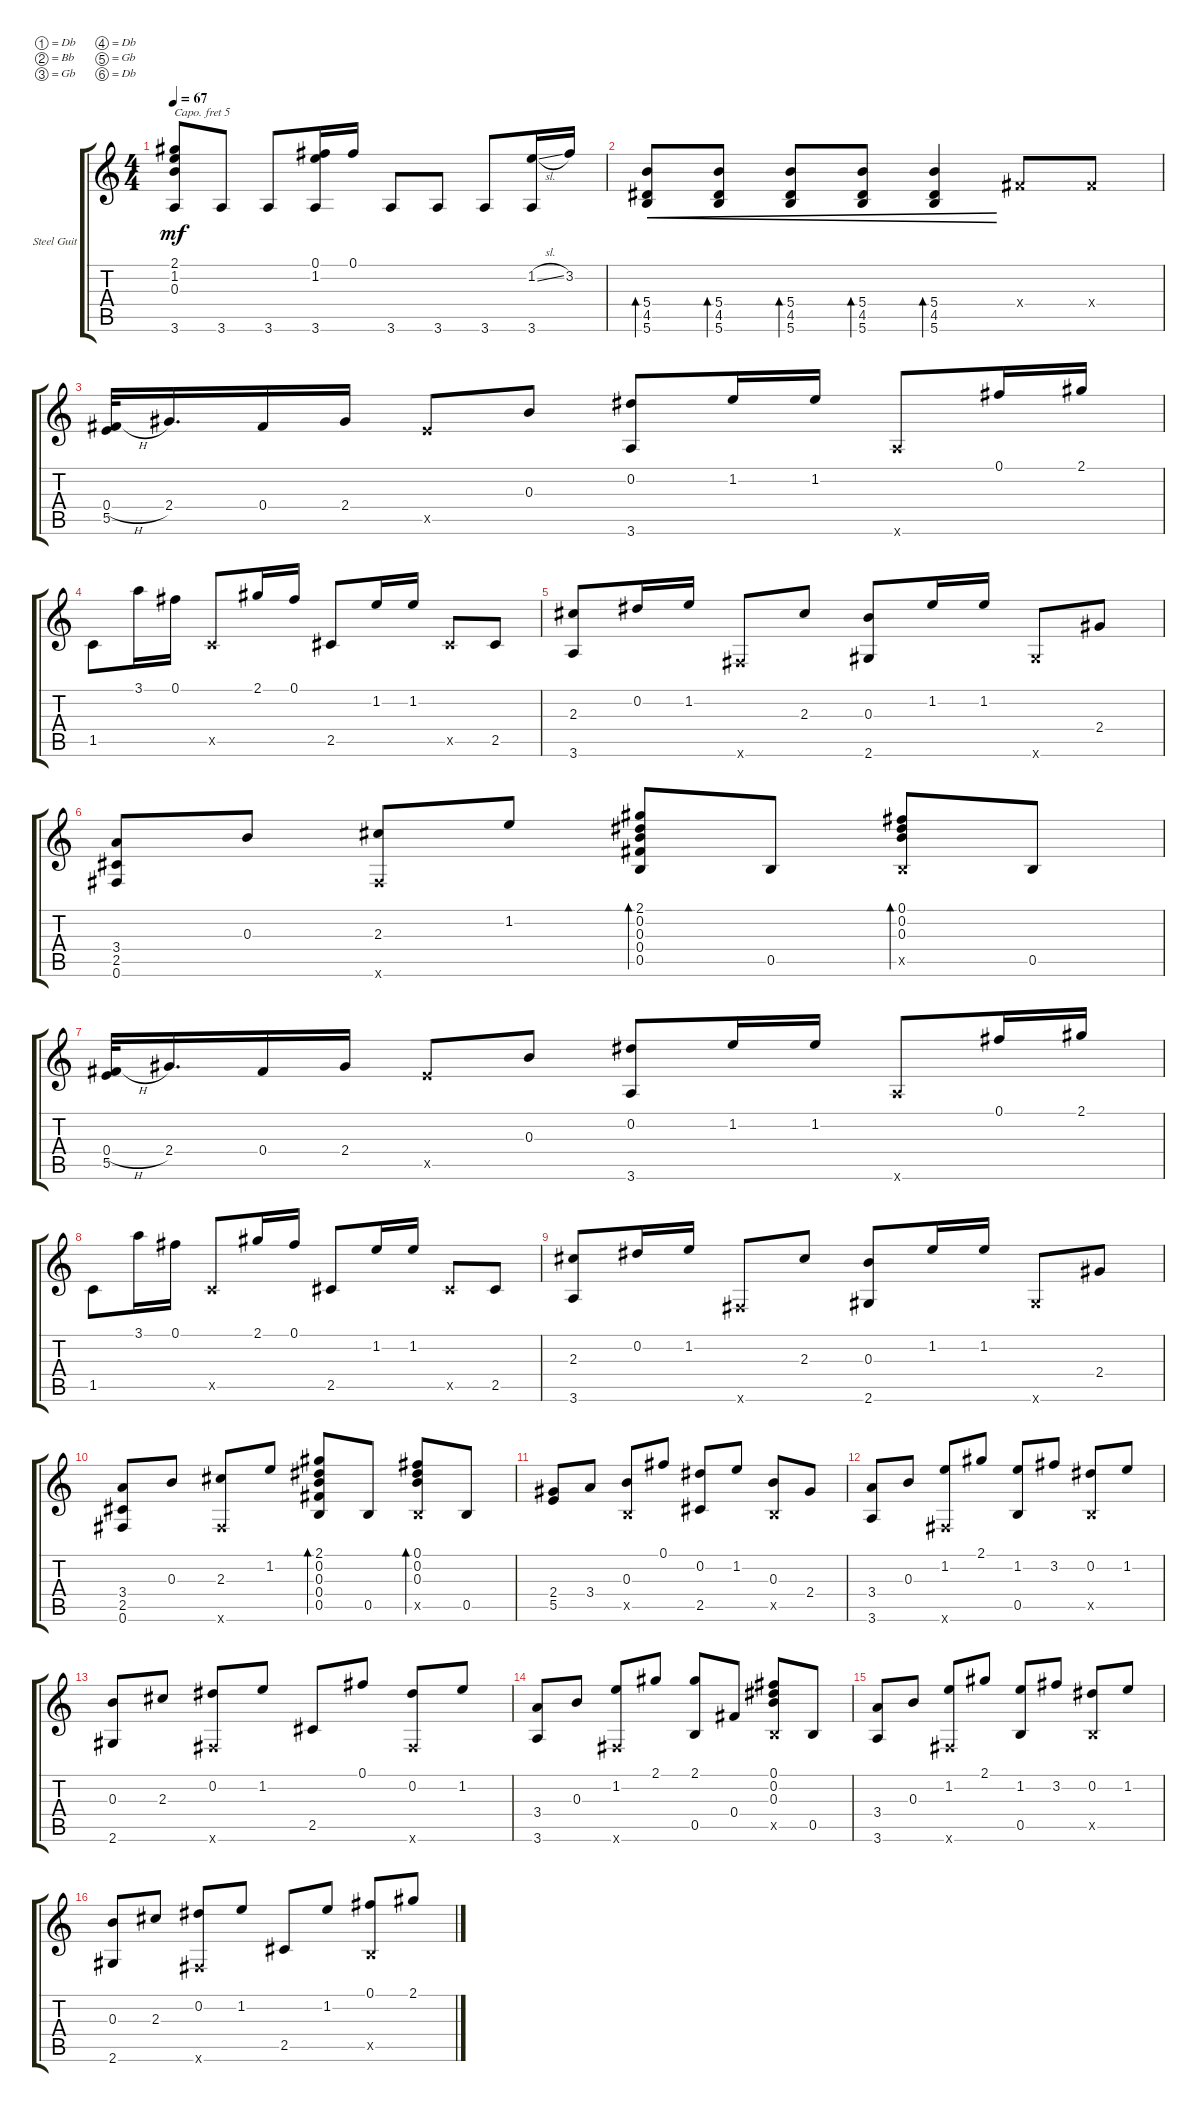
\defaultSystemsLayout 4
\bracketExtendMode groupsimilarinstruments
\firstSystemTrackNameOrientation horizontal
\otherSystemsTrackNameOrientation horizontal
\track ("Steel Guitar" "Steel Guit") {instrument acousticguitarsteel}
\staff {score tabs}
\capo 5
\tuning (Db4 Bb3 Gb3 Db3 Gb2 Db2)
\ts (4 4)
\tempo 67
\clef g2
\ks c
(3.6 0.3 1.2 2.1).8{dy mf} 3.6.8 3.6.8 (1.2 0.1 3.6).16 0.1.16 3.6.8 3.6.8 3.6.8 (1.2{sl} 3.6).16 3.2.16 |
(5.6 4.5 5.4).8{bd 30 cre} (5.4 5.6 4.5).8{bd 30 cre} (5.4 5.6 4.5).8{bd 30 cre} (5.4 5.6 4.5).8{bd 30 cre} (5.4 5.6 4.5).4{bd 30 cre} 0.4{x}.8 0.4{x}.8 |
(5.5 0.4{h}).32 2.4.16{d} 0.4.16 2.4.16 5.5{x}.8 0.3.8 (0.2 3.6).8 1.2.16 1.2.16 3.6{x}.8 0.1.16 2.1.16 |
1.5.8 3.1.16 0.1.16 1.5{x}.8 2.1.16 0.1.16 2.5.8 1.2.16 1.2.16 2.5{x}.8 2.5.8 |
(3.6 2.3).8 0.2.16 1.2.16 0.6{x}.8 2.3.8 (0.3 2.6).8 1.2.16 1.2.16 2.6{x}.8 2.4.8 |
(3.4 0.6 2.5).8 0.3.8 (2.3 0.6{x}).8 1.2.8 (0.5 2.1 0.4 0.3 0.2).8{bd 30} 0.5.8 (0.3 0.2 0.1 0.5{x}).8{bd 30} 0.5.8 |
(5.5 0.4{h}).32 2.4.16{d} 0.4.16 2.4.16 5.5{x}.8 0.3.8 (0.2 3.6).8 1.2.16 1.2.16 3.6{x}.8 0.1.16 2.1.16 |
1.5.8 3.1.16 0.1.16 1.5{x}.8 2.1.16 0.1.16 2.5.8 1.2.16 1.2.16 2.5{x}.8 2.5.8 |
(3.6 2.3).8 0.2.16 1.2.16 0.6{x}.8 2.3.8 (0.3 2.6).8 1.2.16 1.2.16 2.6{x}.8 2.4.8 |
(3.4 0.6 2.5).8 0.3.8 (2.3 0.6{x}).8 1.2.8 (0.5 2.1 0.4 0.3 0.2).8{bd 30} 0.5.8 (0.3 0.2 0.1 0.5{x}).8{bd 30} 0.5.8 |
(5.5 2.4).8 3.4.8 (0.3 0.5{x}).8 0.1.8 (2.5 0.2).8 1.2.8 (0.3 0.5{x}).8 2.4.8 |
(3.6 3.4).8 0.3.8 (0.6{x} 1.2).8 2.1.8 (1.2 0.5).8 3.2.8 (0.2 0.5{x}).8 1.2.8 |
(0.3 2.6).8 2.3.8 (0.2 0.6{x}).8 1.2.8 2.5.8 0.1.8 (0.2 0.6{x}).8 1.2.8 |
(3.6 3.4).8 0.3.8 (0.6{x} 1.2).8 2.1.8 (2.1 0.5).8 0.4.8 (0.3 0.2 0.1 0.5{x}).8 0.5.8 |
(3.6 3.4).8 0.3.8 (0.6{x} 1.2).8 2.1.8 (1.2 0.5).8 3.2.8 (0.2 0.5{x}).8 1.2.8 |
(0.3 2.6).8 2.3.8 (0.2 0.6{x}).8 1.2.8 2.5.8 1.2.8 (0.1 0.5{x}).8 2.1.8
